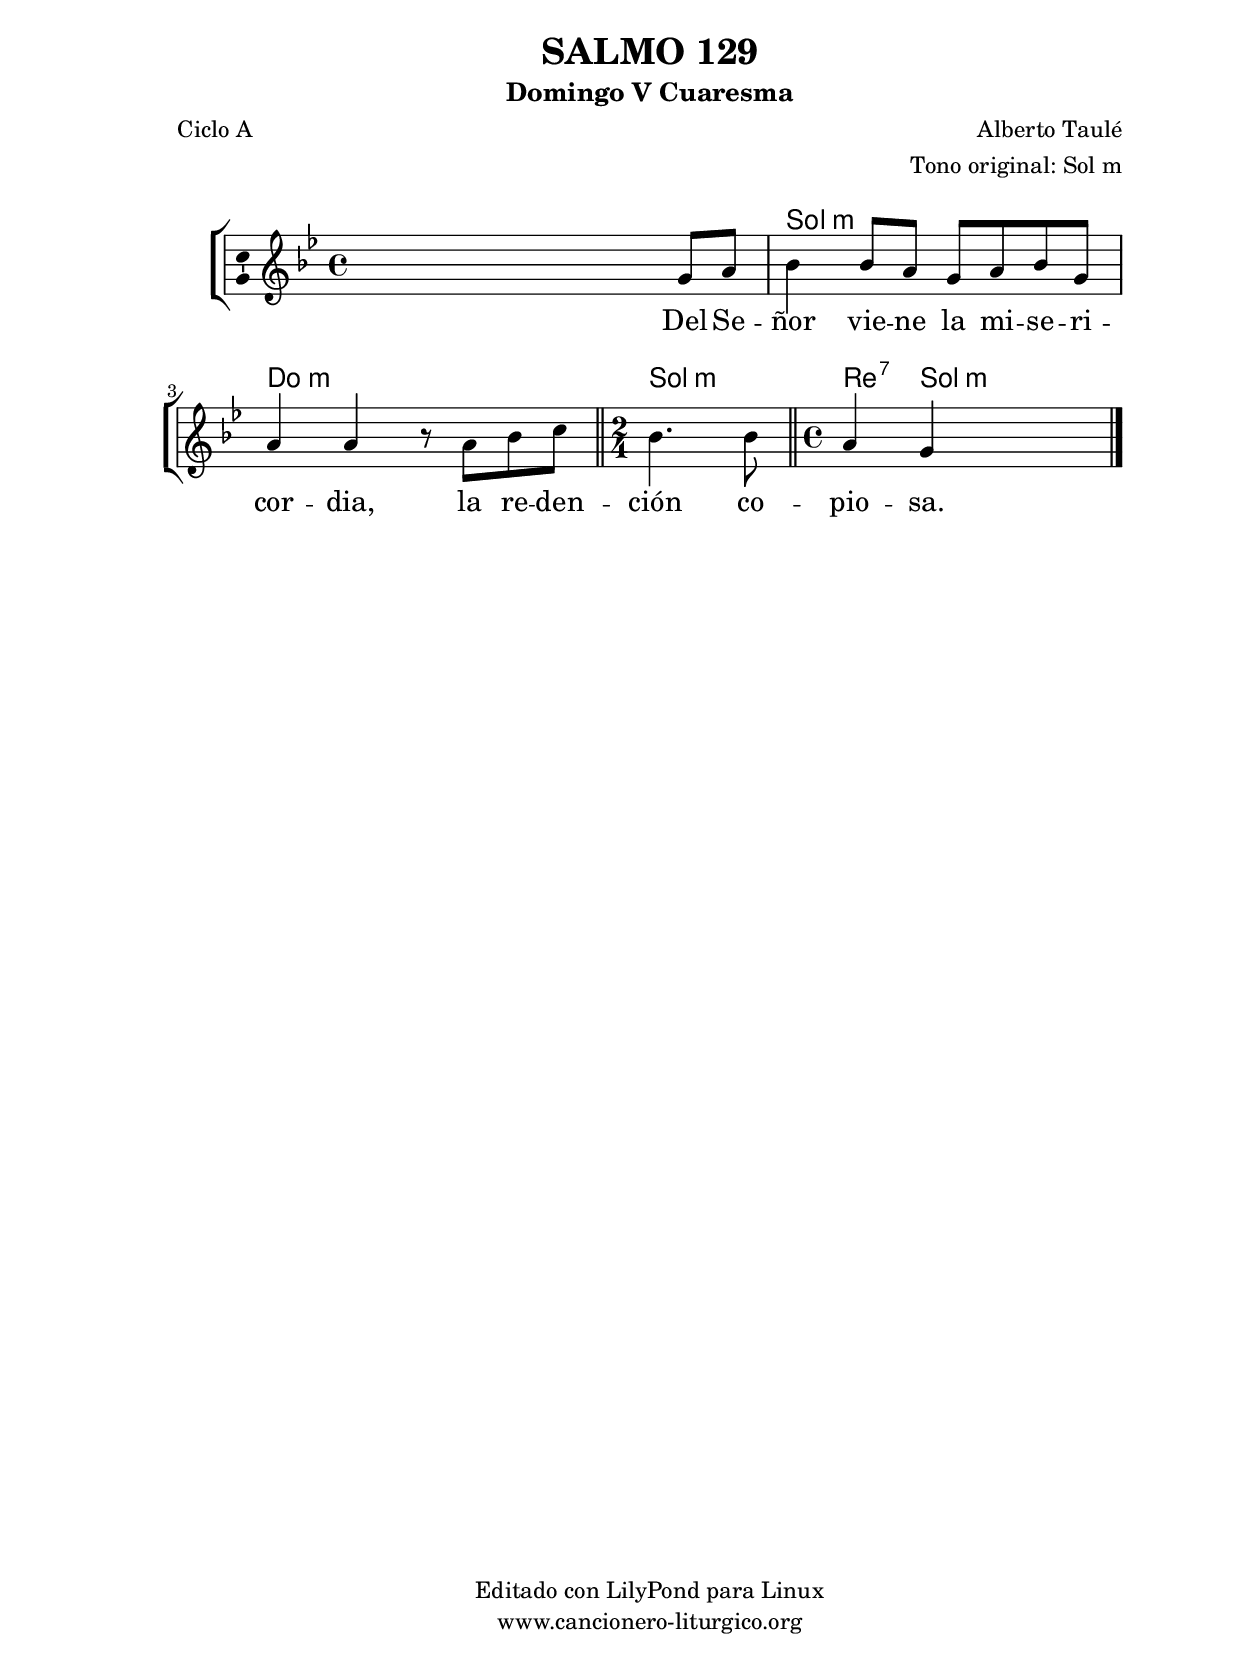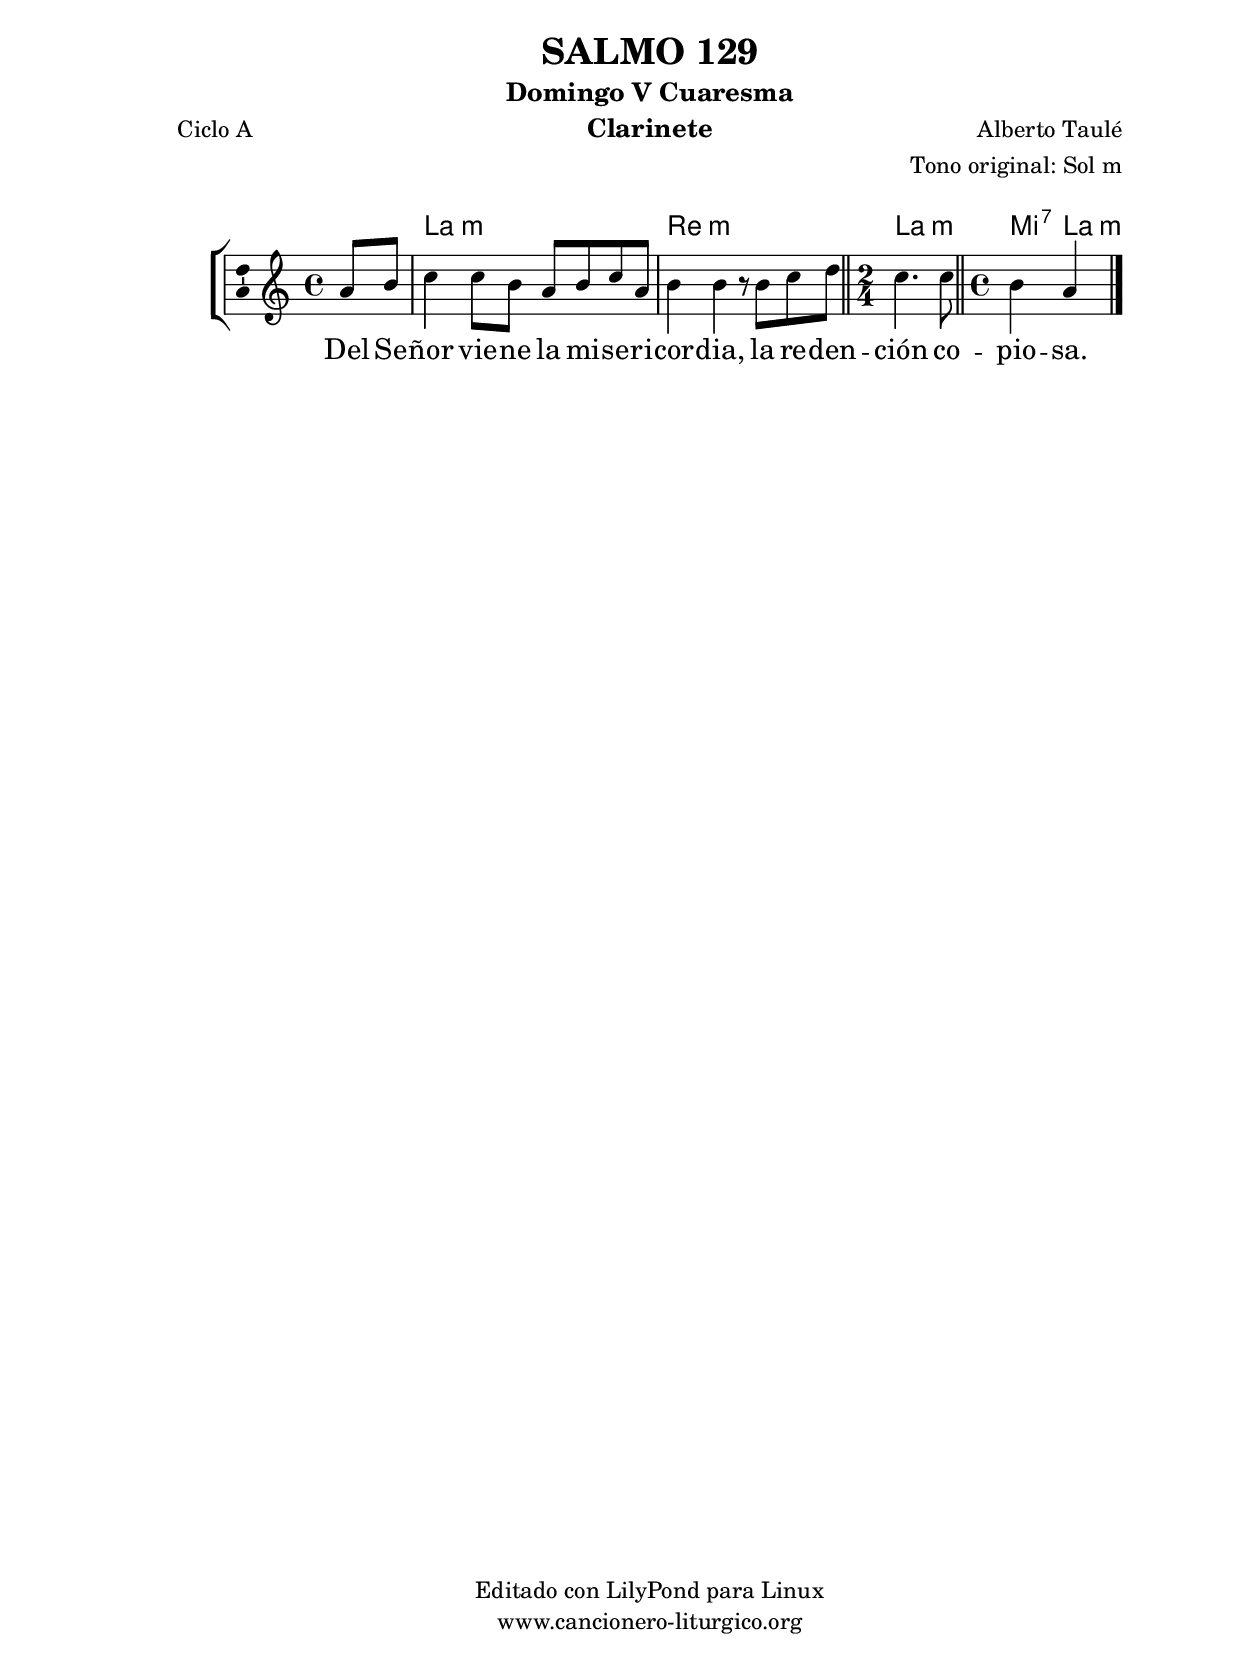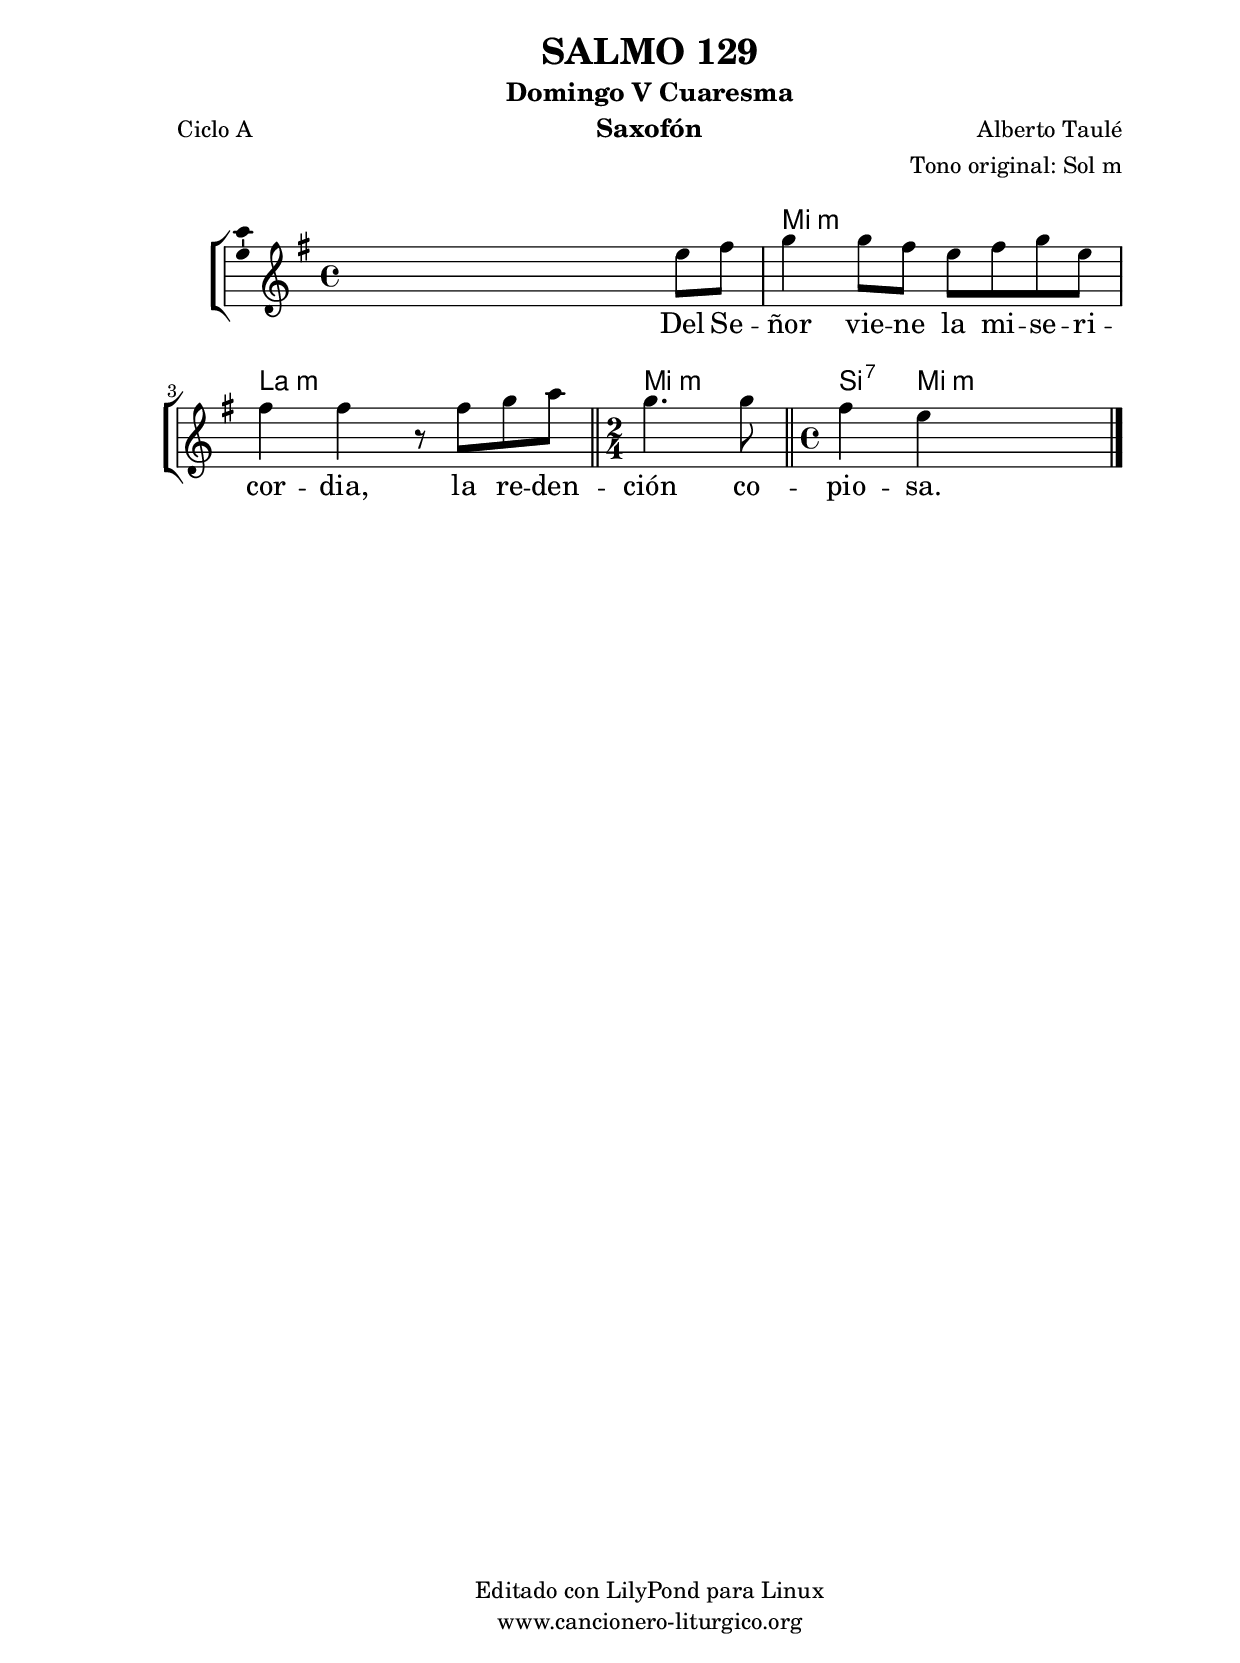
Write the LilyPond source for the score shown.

%
%para convertir .midi en .wav:
%timidity filename.midi -Ow -o finename.wav
%
%
%Para convertir de .wav a .mp3:
%lame -h -m j filename.wav
%
%
%para escuchar el midi:
%timidity nombrefichero.midi
%


%versión de lilypond para la que se ha escrito esta partitura:
\version "2.16.0"

	%Tamaño papel
	#(set-default-paper-size "a4")
	%Tamaño partitura
	#(set-global-staff-size 20)
	%No responde al pulsar sobre una nota
	#(ly:set-option 'point-and-click #f)

%parámetros del encabezamiento:
\header {
	title = "SALMO 129"
	subtitle = "Domingo V Cuaresma"
	composer = "Alberto Taulé"
	poet = "Ciclo A"
	meter = ""
	arranger = "Tono original: Sol m"
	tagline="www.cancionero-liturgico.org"
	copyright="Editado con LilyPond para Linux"
	tiempo = "Cuaresma"
	usos = "Salmo"
	letra = "Del Señor viene la misericordia, la redención copiosa."
	}

%parámetros asociados al papel:
\paper  {
	oddHeaderMarkup = \markup {\fill-line { \on-the-fly #not-first-page \fromproperty #'header:title \on-the-fly #not-first-page \fromproperty #'header:composer }}
	evenHeaderMarkup = \markup {\fill-line { \fromproperty #'header:composer \fromproperty #'header:title }}
	#(set-paper-size "a4")
	print-page-number = ##f
	first-page-number = 1
	print-first-page-number = ##f
%	head-separation = 3.0 \cm
	top-margin = 2.0 \cm
	bottom-margin = 0.5\cm
%%%	bottom-margin = -1.0\cm
	left-margin = 3.0 \cm
	line-width = 16.0 \cm 
	indent = 8\mm
	interscoreline = 2.\mm
	between-system-space = 15\mm
%	para que las partituras no llenen la hoja:
	ragged-bottom = ##t
%	idem para la última hoja:
	ragged-last-bottom = ##f
%	para que las partituras llenen el ancho del papel:
	ragged-last = ##f
	after-title-space = 2.5 \cm
%page-count=1
%system-count=1

	%Flexible Vertical Spacing
%	markup-markup-spacing =
%	#'((basic-distance . 15) (minimum-distance . 15) (padding . 3))
	markup-system-spacing =
	#'((basic-distance . 15) (minimum-distance . 15) (padding . 3))
	system-system-spacing =
	#'((basic-distance . 15) (minimum-distance . 15) (padding . 3))
	score-system-spacing =
	#'((basic-distance . 15) (minimum-distance . 15) (padding . 5))
%	top-system-spacing = % header
%	#'((basic-distance . 8) (minimum-distance . 0) (padding . 3))
%	top-markup-spacing =
%	#'((basic-distance . 20) (minimum-distance . 20) (padding . 3))
	last-bottom-spacing = % footer
	#'((basic-distance . 5) (minimum-distance . 5) (padding . 3))
%	score-markup-spacing =
%	#'((basic-distance . 16) (minimum-distance . 13) (padding . 3))

	}


%parámetros que afectan a toda la partitura:
global =  {
	%clave de sol (G):
	\clef G
	%armadura:
%%%	\transpose g a
	\key g \minor
	\tempo 4=88
	\set Score.tempoHideNote = ##t
	}


acordes = {
	\italianChords
	\chordmode {
%%%	\transpose g a
{

s1
g:m c:m
g2:m
d4:7 g:m

	}
	}
}


melodia = 
%%%	\transpose g a
{
	\relative c''{

\time 4/4

s2 s4 g8 a
bes4 bes8 a g a bes g
a4 a r8 a8 bes c

\bar "||"
\time 2/4
bes4. bes8

\bar "||"
\time 4/4
a4 g s2

	\bar "|."
	}
	}


texto = \lyricmode {
Del Se -- ñor vie -- ne la mi -- se -- ri -- cor -- dia,
la re -- den -- ción co -- pio -- sa.
	}


acordesStaff = \context ChordNames = acordesStaff <<
	\set chordChanges = ##t
	\acordes
	>>


vozStaff = \context Voice = vozStaff
\with {\consists "Ambitus_engraver"}
<<
%	\set Staff.instrumentName = ""
%	\set Staff.shortInstrumentName = ""
%	\set Staff.midiInstrument = #"clarinet"
%	\set Staff.midiInstrument = #"cello"
%	\set Staff.midiInstrument = #"flute"
	\set Staff.midiInstrument = #"electric guitar (jazz)"
%	\set Staff.midiInstrument = #"english horn"
%	\set Staff.midiInstrument = #"violin"
%	\set Staff.midiInstrument = #"glockenspiel"
	\set Staff.midiMinimumVolume = #0.7
	\set Staff.midiMaximumVolume = #0.9
	\global
	\melodia
	>>


textoStaff = \context Lyrics = textoStaff <<
	\lyricsto vozStaff \texto
	>>

\book {
	\score {
		\context ChoirStaff {
			\override StaffGroup.SystemStartBracket #'collapse-height = #1
			\override Score.SystemStartBar #'collapse-height = #1
			<<
			\acordesStaff
			\vozStaff
			\textoStaff
			>>
			}
		\layout {
	    		\context {
				\Lyrics
				\override LyricText #'font-size = #2
				}
	   		 \context {
				\Score
				%fontSize = #3
				\override StaffSymbol #'staff-space = #(magstep +3)
				%\override Beam #'thickness = #0.55
				%\override SpacingSpanner #'spacing-increment = #1.0
				%\override Slur #'height-limit = #1.5
				}
			}
		}
	\score {
		\unfoldRepeats
		\context ChoirStaff {
			<<
			\acordesStaff
			\vozStaff
			>>
			}
		\midi {
	  		\context {
	  			\Score
				tempoWholesPerMinute = #(ly:make-moment 70 4)
				}
			}
		}
	}

%Partitura para clarinete
#(define output-suffix "C")
\book {
	\header{
		instrument = "Clarinete"
		}
	\score {
		\context ChoirStaff {
			\override StaffGroup.SystemStartBracket #'collapse-height = #1
			\override Score.SystemStartBar #'collapse-height = #1
\transpose c d
			<<
			\acordesStaff
			\vozStaff
			\textoStaff
			>>
			}
		\layout {
	    		\context {
				\Lyrics
				\override LyricText #'font-size = #2
				}
	   		 \context {
				\Score
				%fontSize = #3
				\override StaffSymbol #'staff-space = #(magstep +3)
				%\override Beam #'thickness = #0.55
				%\override SpacingSpanner #'spacing-increment = #1.0
				%\override Slur #'height-limit = #1.5
				}
			}
		}
	}

%Partitura para saxofón
#(define output-suffix "S")
\book {
	\header{
		instrument = "Saxofón"
		}
	\score {
		\context ChoirStaff {
			\override StaffGroup.SystemStartBracket #'collapse-height = #1
			\override Score.SystemStartBar #'collapse-height = #1
\transpose c a
			<<
			\acordesStaff
			\vozStaff
			\textoStaff
			>>
			}
		\layout {
	    		\context {
				\Lyrics
				\override LyricText #'font-size = #2
				}
	   		 \context {
				\Score
				%fontSize = #3
				\override StaffSymbol #'staff-space = #(magstep +3)
				%\override Beam #'thickness = #0.55
				%\override SpacingSpanner #'spacing-increment = #1.0
				%\override Slur #'height-limit = #1.5
				}
			}
		}
	}

